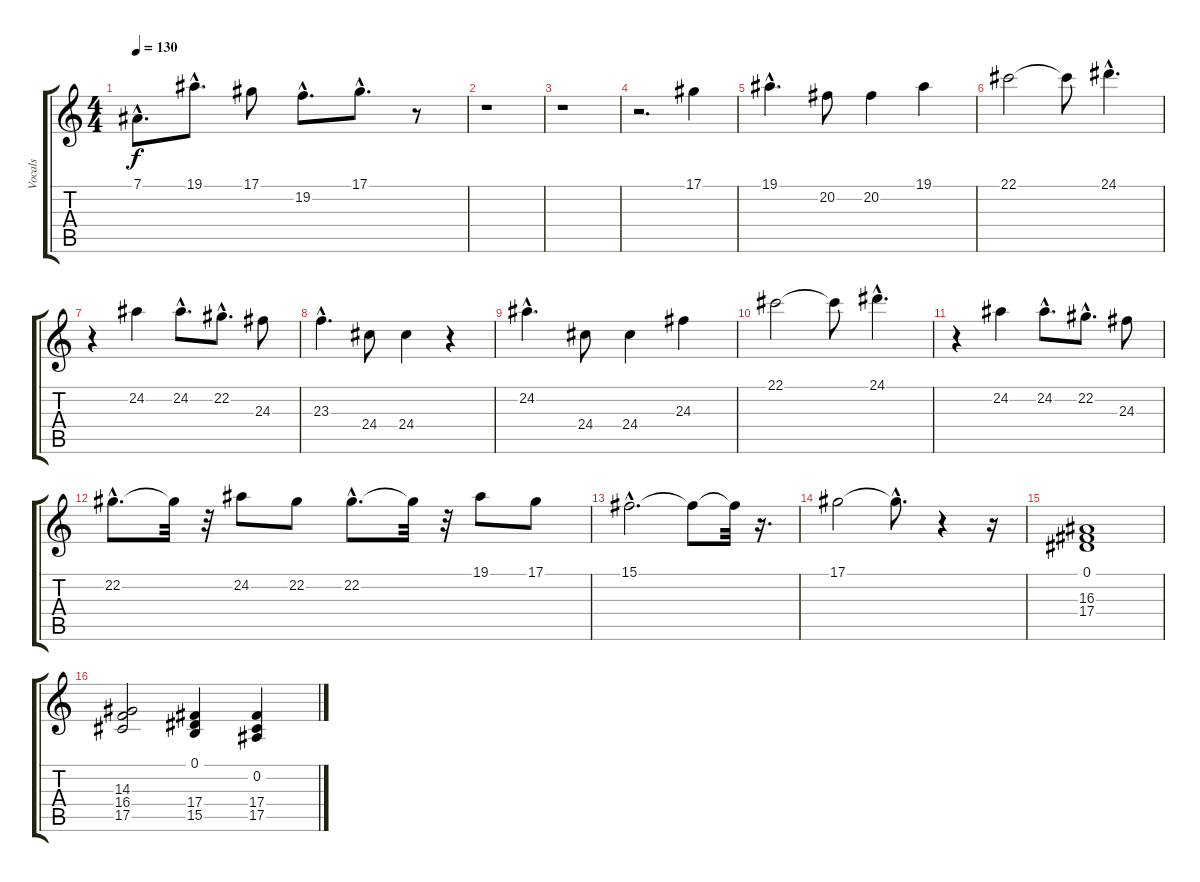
\track ("Vocals" "Vocals") {instrument violin}
\staff {score tabs}
\tuning (Eb4 Bb3 Gb3 Db3 Ab2 Eb2) {hide}
\ts (4 4)
\tempo 130
\clef g2
\ks c
7.1{hac}.8{d dy f} 19.1{hac}.8{d} 17.1.8 19.2{hac}.8{d} 17.1{hac}.8{d} r.8 |
r.1 |
r.1 |
r.2{d} 17.1.4 |
19.1{hac}.4{d} 20.2.8 20.2.4 19.1.4 |
22.1.2 22.1{t}.8 24.1{hac}.4{d} |
r.4 24.2.4 24.2{hac}.8{d} 22.2{hac}.8{d} 24.3.8 |
23.3{hac}.4{d} 24.4.8 24.4.4 r.4 |
24.2{hac}.4{d} 24.4.8 24.4.4 24.3.4 |
22.1.2 22.1{t}.8 24.1{hac}.4{d} |
r.4 24.2.4 24.2{hac}.8{d} 22.2{hac}.8{d} 24.3.8 |
22.2{hac}.8{d} 22.2{t}.32 r.32 24.2.8 22.2.8 22.2{hac}.8{d} 22.2{t}.32 r.32 19.1.8 17.1.8 |
15.1{hac}.2{d} 15.1{t}.8 15.1{t}.32 r.16{d} |
17.1.2 17.1{hac t}.8{d} r.4 r.16 |
(0.1 16.3 17.4).1 |
(14.3 16.4 17.5).2 (0.1 17.4 15.5).4 (0.2 17.4 17.5).4
